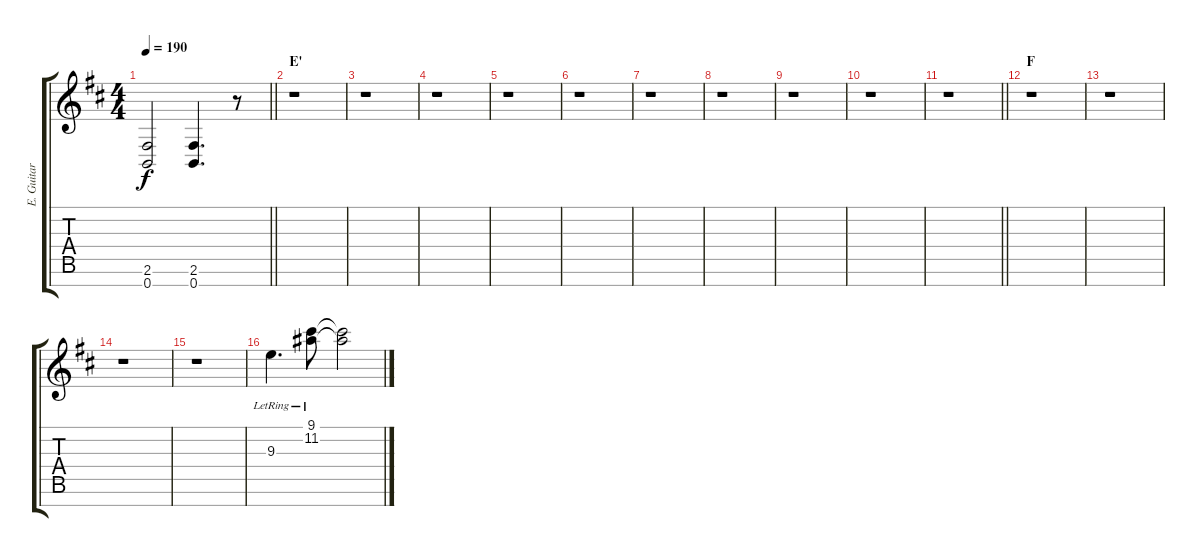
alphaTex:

\track ("E. Guitar II" "E. Guitar ") {instrument overdrivenguitar}
\staff {score tabs}
\tuning (E4 B3 G3 D3 A2 E2 B1) {hide}
\ts (4 4)
\tempo 190
\clef g2
\barLineRight lightlight
\ks d
(2.6 0.7).2{dy f} (2.6 0.7).4{d} r.8 |
\section ("" "E'")
r.1 |
r.1 |
r.1 |
r.1 |
r.1 |
r.1 |
r.1 |
r.1 |
r.1 |
\barLineRight lightlight
r.1 |
\section ("" "F")
r.1 |
r.1 |
r.1 |
r.1 |
9.3{lr}.4{d} (9.1{lr} 11.2{lr}).8 (9.1{t} 11.2{t}).2
